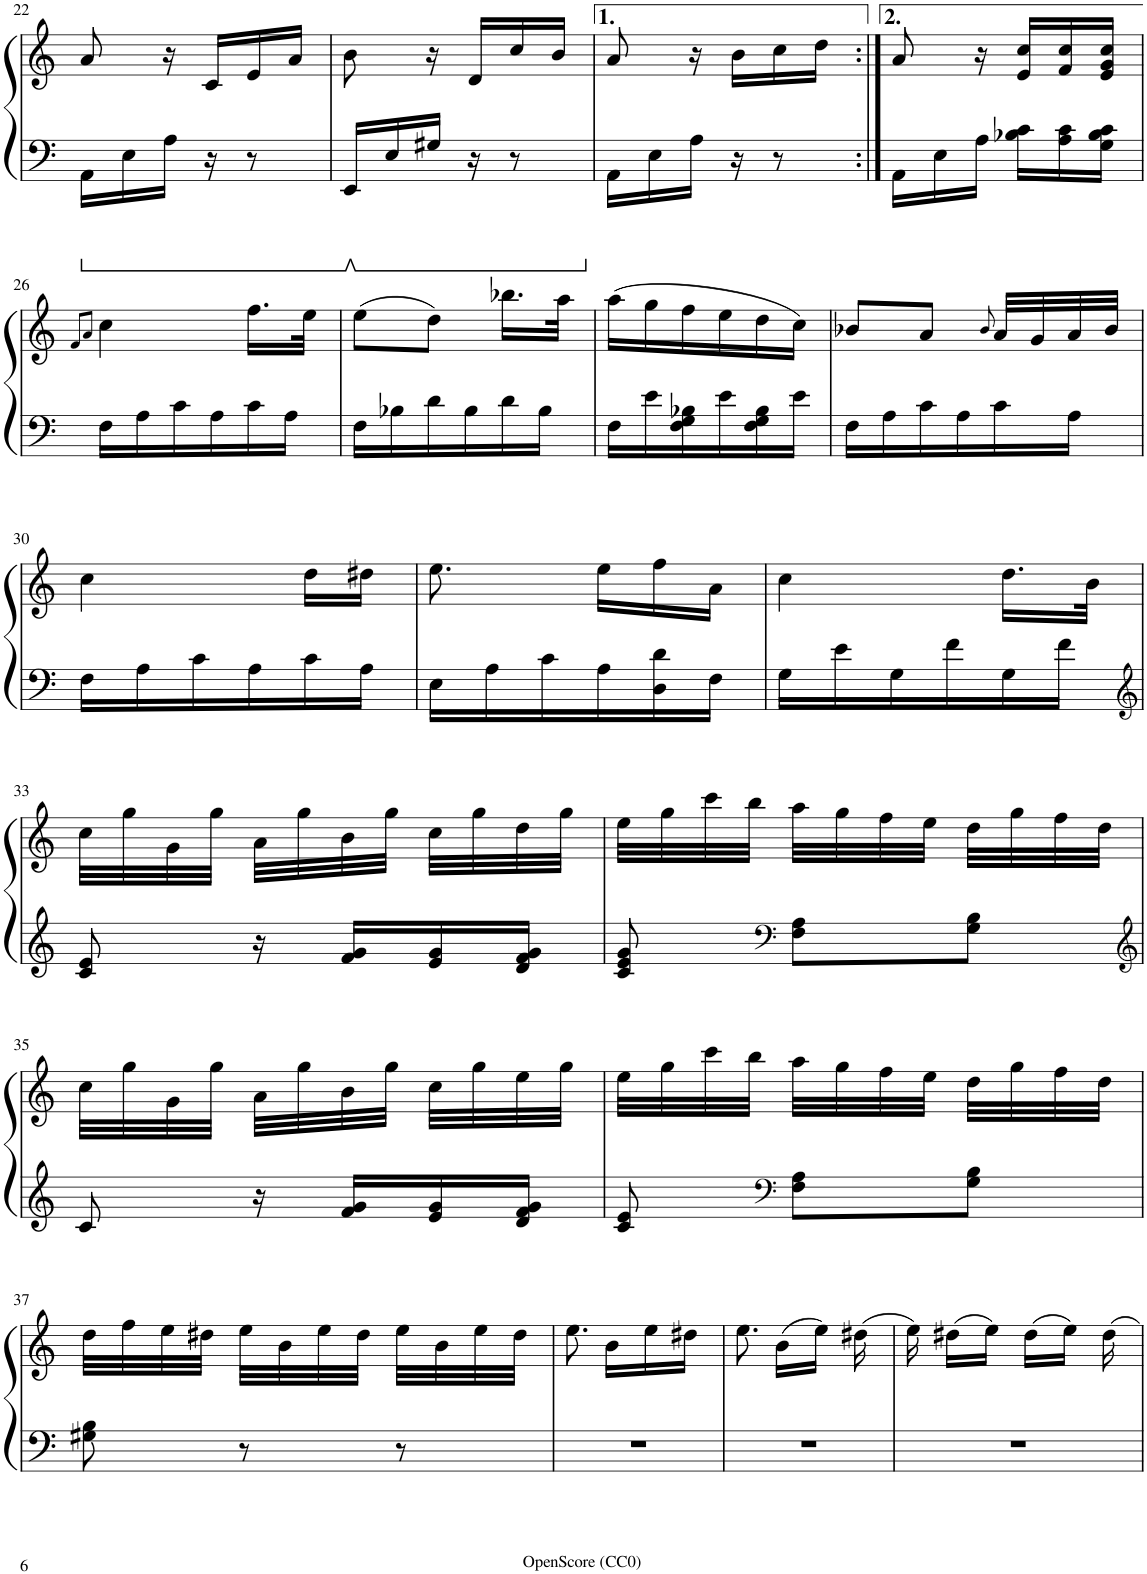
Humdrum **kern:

**kern	**kern
*part1	*part1
*staff2	*staff1
*I"Piano	*
*I'Pno.	*
!!LO:PB:g=z
*clefF4	*clefG2
*k[]	*k[]
*M3/8	*M3/8
=22	=22
16AA\LL	8a/
16E\	.
16A\JJ	16r
16r	16c/LL
8r	16e/
.	16a/JJ
=23	=23
16EE/LL	8b\
16E/	.
16G#X/JJ	16r
16r	16d/LL
8r	16cc/
.	16b/JJ
=24	=24
16AA\LL	8a/
16E\	.
16A\JJ	16r
16r	16b\LL
8r	16cc\
.	16dd\JJ
=25:|!	=25:|!
16AA\LL	8a/
16E\	.
16A\JJ	16r
16B-X\ 16c\LL	16e/ 16cc/LL
16A\ 16c\	16f/ 16cc/
16G\ 16B-\ 16c\JJ	16e/ 16g/ 16cc/JJ
!!LO:LB:g=z
=26	=26
.	8qf/L
.	8qa/J
16F\LL	4cc\
16A\	.
16c\	.
16A\	.
16c\	16.ff\LL
16A\JJ	.
.	32ee\JJk
=27	=27
16F\LL	(8ee\L
16B-X\	.
16d\	8dd\J)
16B-\	.
16d\	16.bb-X\LL
16B-\JJ	.
.	32aa\JJk
=28	=28
16F\LL	(16aa\LL
16e\	16gg\
16F\ 16G\ 16B-X\	16ff\
16e\	16ee\
16F\ 16G\ 16B-\	16dd\
16e\JJ	16cc\JJ)
=29	=29
16F\LL	8b-X/L
16A\	.
16c\	8a/J
16A\	.
.	8qb-/
16c\	32a/LLL
.	32g/
16A\JJ	32a/
.	32b-/JJJ
!!LO:LB:g=z
=30	=30
16F\LL	4cc\
16A\	.
16c\	.
16A\	.
16c\	16dd\LL
16A\JJ	16dd#X\JJ
=31	=31
16E\LL	8.ee\
16A\	.
16c\	.
16A\	16ee\LL
16D\ 16d\	16ff\
16F\JJ	16a\JJ
=32	=32
16G\LL	4cc\
16e\	.
16G\	.
16f\	.
16G\	16.dd\LL
16f\JJ	.
.	32b\JJk
!!LO:LB:g=z
=33	=33
*clefG2	*
8c/ 8e/	32cc\LLL
.	32gg\
.	32g\
.	32gg\JJJ
16r	32a\LLL
.	32gg\
16f/ 16g/LL	32b\
.	32gg\JJJ
16e/ 16g/	32cc\LLL
.	32gg\
16d/ 16f/ 16g/JJ	32dd\
.	32gg\JJJ
=34	=34
8c/ 8e/ 8g/	32ee\LLL
.	32gg\
.	32ccc\
.	32bb\JJJ
*clefF4	*
8F\ 8A\L	32aa\LLL
.	32gg\
.	32ff\
.	32ee\JJJ
8G\ 8B\J	32dd\LLL
.	32gg\
.	32ff\
.	32dd\JJJ
!!LO:LB:g=z
=35	=35
*clefG2	*
8c/	32cc\LLL
.	32gg\
.	32g\
.	32gg\JJJ
16r	32a\LLL
.	32gg\
16f/ 16g/LL	32b\
.	32gg\JJJ
16e/ 16g/	32cc\LLL
.	32gg\
16d/ 16f/ 16g/JJ	32ee\
.	32gg\JJJ
=36	=36
8c/ 8e/	32ee\LLL
.	32gg\
.	32ccc\
.	32bb\JJJ
*clefF4	*
8F\ 8A\L	32aa\LLL
.	32gg\
.	32ff\
.	32ee\JJJ
8G\ 8B\J	32dd\LLL
.	32gg\
.	32ff\
.	32dd\JJJ
!!LO:LB:g=z
=37	=37
8G#X\ 8B\	32dd\LLL
.	32ff\
.	32ee\
.	32dd#X\JJJ
8r	32ee\LLL
.	32b\
.	32ee\
.	32dd#\JJJ
8r	32ee\LLL
.	32b\
.	32ee\
.	32dd#\JJJ
=38	=38
4.r	8.ee\
.	16b\LL
.	16ee\
.	16dd#X\JJ
=39	=39
4.r	8.ee\
.	(16b\LL
.	16ee\JJ)
.	(16dd#X\
=40	=40
4.r	16ee\)
.	(16dd#X\LL
.	16ee\JJ)
.	(16dd#\LL
.	16ee\JJ)
.	16dd#\
=	=
*-	*-
